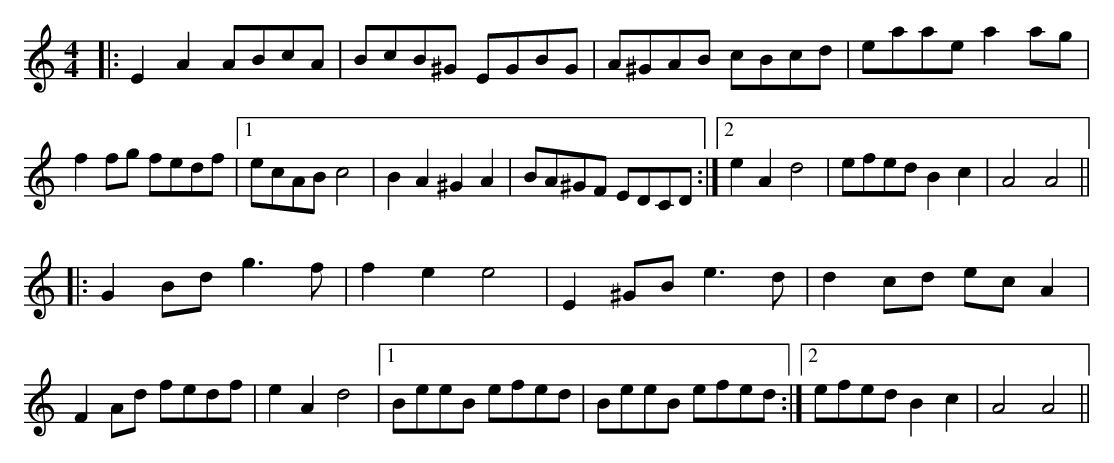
X:1
M:4/4
K:Amin
|:E2 A2 ABcA|BcB^G EGBG|A^GAB cBcd|eaae a2 ag|
f2 fg fedf|1 ecAB c4|B2 A2 ^G2 A2|BA^GF EDCD:|2 e2 A2 d4|efed B2 c2|A4 A4||
|:G2 Bd g3 f|f2 e2 e4|E2 ^GB e3 d|d2 cd ec A2|
F2 Ad fedf|e2 A2 d4|1 BeeB efed|BeeB efed:|2 efed B2 c2|A4 A4||
